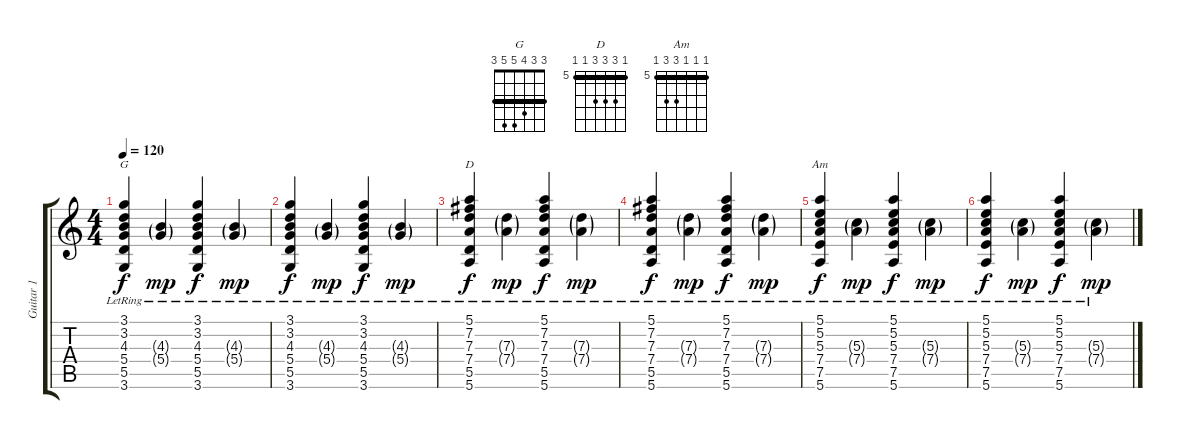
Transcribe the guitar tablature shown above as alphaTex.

\track ("Guitar 1" "Guitar 1") {instrument acousticguitarnylon}
\staff {score tabs}
\tuning (E4 B3 G3 D3 A2 E2) {hide}
\chord ("G" 3 3 4 5 5 3) {barre 3}
\chord ("D" 5 7 7 7 5 5) {firstfret 5 barre 5}
\chord ("Am" 5 5 5 7 7 5) {firstfret 5 barre 5}
\ts (4 4)
\tempo 120
\clef g2
\ks c
(3.1{lr} 3.2{lr} 4.3{lr} 5.4{lr} 5.5{lr} 3.6{lr}).4{ch "G" dy f} (4.3{g lr} 5.4{g lr}).4{dy mp} (3.1{lr} 3.2{lr} 4.3{lr} 5.4{lr} 5.5{lr} 3.6{lr}).4{dy f} (4.3{g lr} 5.4{g lr}).4{dy mp} |
(3.1{lr} 3.2{lr} 4.3{lr} 5.4{lr} 5.5{lr} 3.6{lr}).4{dy f} (4.3{g lr} 5.4{g lr}).4{dy mp} (3.1{lr} 3.2{lr} 4.3{lr} 5.4{lr} 5.5{lr} 3.6{lr}).4{dy f} (4.3{g lr} 5.4{g lr}).4{dy mp} |
(5.1{lr} 7.2{lr} 7.3{lr} 7.4{lr} 5.5{lr} 5.6{lr}).4{ch "D" dy f} (7.3{g lr} 7.4{g lr}).4{dy mp} (5.1{lr} 7.2{lr} 7.3{lr} 7.4{lr} 5.5{lr} 5.6{lr}).4{dy f} (7.3{g lr} 7.4{g lr}).4{dy mp} |
(5.1{lr} 7.2{lr} 7.3{lr} 7.4{lr} 5.5{lr} 5.6{lr}).4{dy f} (7.3{g lr} 7.4{g lr}).4{dy mp} (5.1{lr} 7.2{lr} 7.3{lr} 7.4{lr} 5.5{lr} 5.6{lr}).4{dy f} (7.3{g lr} 7.4{g lr}).4{dy mp} |
(5.1{lr} 5.2{lr} 5.3{lr} 7.4{lr} 7.5{lr} 5.6{lr}).4{ch "Am" dy f} (5.3{g lr} 7.4{g lr}).4{dy mp} (5.1{lr} 5.2{lr} 5.3{lr} 7.4{lr} 7.5{lr} 5.6{lr}).4{dy f} (5.3{g lr} 7.4{g lr}).4{dy mp} |
(5.1{lr} 5.2{lr} 5.3{lr} 7.4{lr} 7.5{lr} 5.6{lr}).4{dy f} (5.3{g lr} 7.4{g lr}).4{dy mp} (5.1{lr} 5.2{lr} 5.3{lr} 7.4{lr} 7.5{lr} 5.6{lr}).4{dy f} (5.3{g lr} 7.4{g lr}).4{dy mp}
